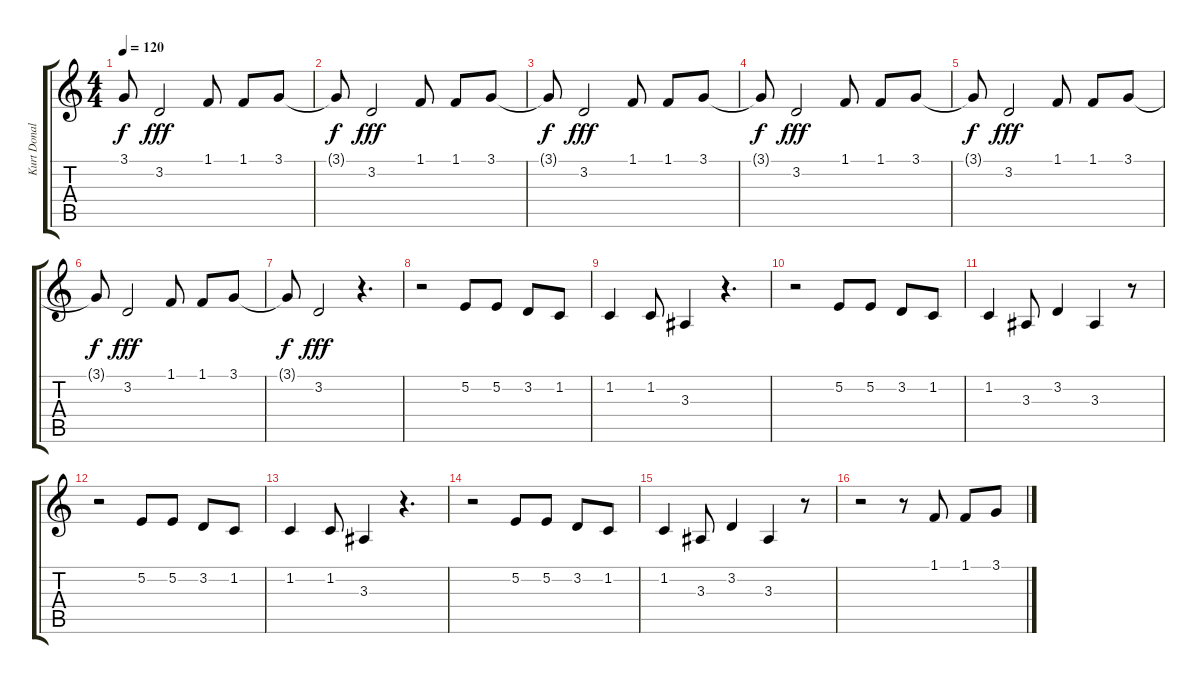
\track ("Kurt Donald Cobain (Voix)" "Kurt Donal") {instrument oboe}
\staff {score tabs}
\tuning (E4 B3 G3 D3 A2 E2) {hide}
\ts (4 4)
\tempo 120
\clef g2
\ks c
3.1{t}.8{dy f} 3.2.2{dy fff} 1.1.8 1.1.8 3.1.8 |
3.1{t}.8{dy f} 3.2.2{dy fff} 1.1.8 1.1.8 3.1.8 |
3.1{t}.8{dy f} 3.2.2{dy fff} 1.1.8 1.1.8 3.1.8 |
3.1{t}.8{dy f} 3.2.2{dy fff} 1.1.8 1.1.8 3.1.8 |
3.1{t}.8{dy f} 3.2.2{dy fff} 1.1.8 1.1.8 3.1.8 |
3.1{t}.8{dy f} 3.2.2{dy fff} 1.1.8 1.1.8 3.1.8 |
3.1{t}.8{dy f} 3.2.2{dy fff} r.4{d} |
r.2 5.2.8 5.2.8 3.2.8 1.2.8 |
1.2.4 1.2.8 3.3.4 r.4{d} |
r.2 5.2.8 5.2.8 3.2.8 1.2.8 |
1.2.4 3.3.8 3.2.4 3.3.4 r.8 |
r.2 5.2.8 5.2.8 3.2.8 1.2.8 |
1.2.4 1.2.8 3.3.4 r.4{d} |
r.2 5.2.8 5.2.8 3.2.8 1.2.8 |
1.2.4 3.3.8 3.2.4 3.3.4 r.8 |
r.2 r.8 1.1.8 1.1.8 3.1.8
